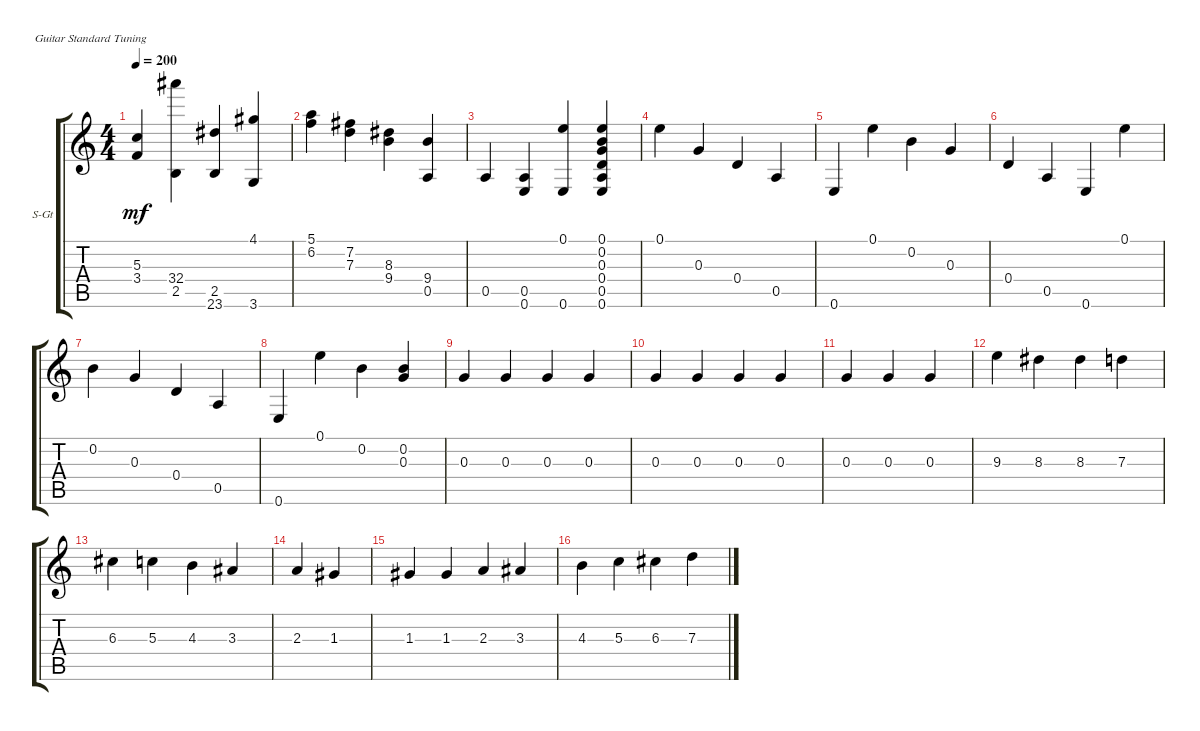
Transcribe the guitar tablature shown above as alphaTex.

\defaultSystemsLayout 4
\bracketExtendMode groupsimilarinstruments
\firstSystemTrackNameOrientation horizontal
\otherSystemsTrackNameOrientation horizontal
\track ("Steel Guitar" "S-Gt") {instrument acousticguitarsteel}
\staff {score tabs}
\tuning (E4 B3 G3 D3 A2 E2)
\ts (4 4)
\tempo 200
\clef g2
\ks c
(5.3 3.4).4{dy mf} (32.4 2.5).4 (2.5 23.6).4 (3.6 4.1).4 |
(5.1 6.2).4 (7.2 7.3).4 (8.3 9.4).4 (9.4 0.5).4 |
0.5.4 (0.5 0.6).4 (0.6 0.1).4 (0.2 0.3 0.4 0.5 0.6 0.1).4 |
0.1.4 0.3.4 0.4.4 0.5.4 |
0.6.4 0.1.4 0.2.4 0.3.4 |
0.4.4 0.5.4 0.6.4 0.1.4 |
0.2.4 0.3.4 0.4.4 0.5.4 |
0.6.4 0.1.4 0.2.4 (0.2 0.3).4 |
0.3.4 0.3.4 0.3.4 0.3.4 |
0.3.4 0.3.4 0.3.4 0.3.4 |
0.3.4 0.3.4 0.3.4 |
9.3.4 8.3.4 8.3.4 7.3.4 |
6.3.4 5.3.4 4.3.4 3.3.4 |
2.3.4 1.3.4 |
1.3.4 1.3.4 2.3.4 3.3.4 |
4.3.4 5.3.4 6.3.4 7.3.4
